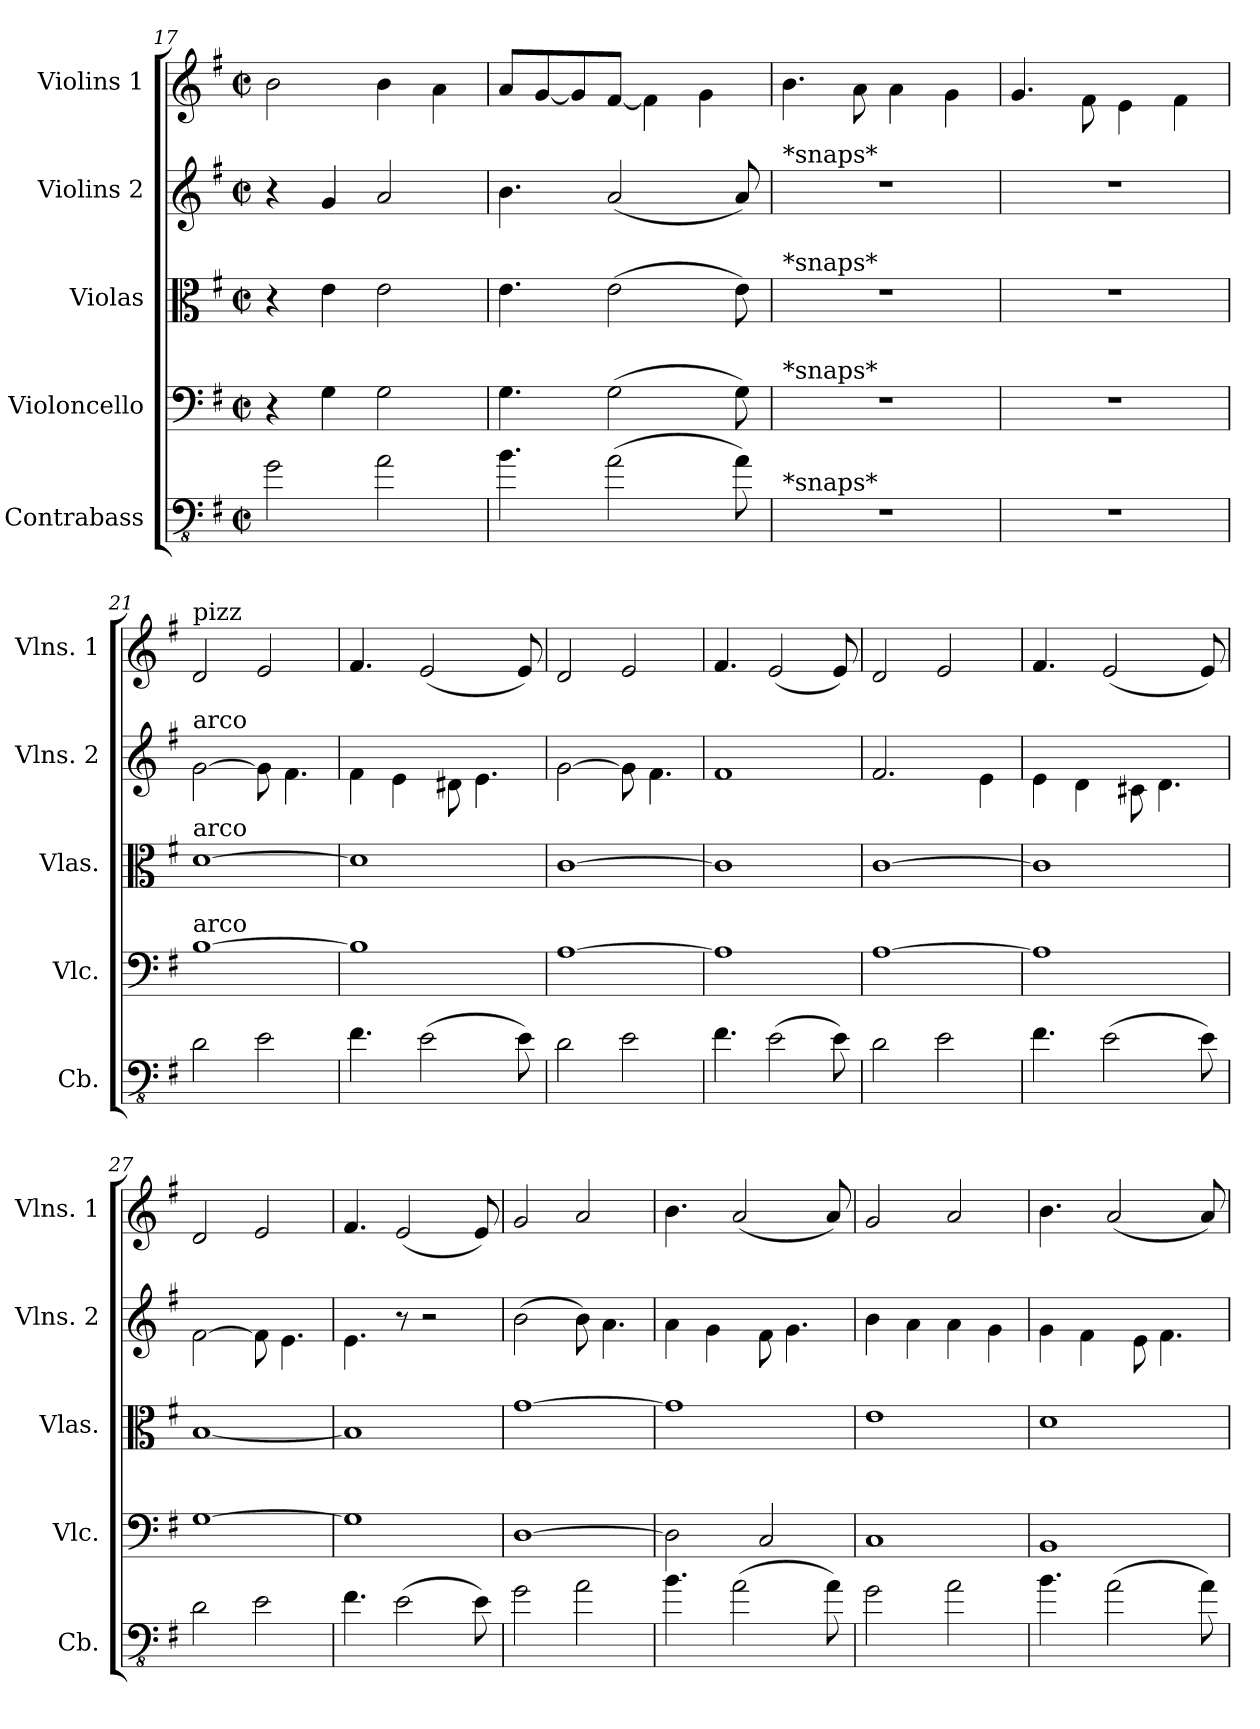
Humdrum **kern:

**kern	**kern	**kern	**kern	**kern
*part5	*part4	*part3	*part2	*part1
*staff5	*staff4	*staff3	*staff2	*staff1
*I"Contrabass	*I"Violoncello	*I"Violas	*I"Violins 2	*I"Violins 1
*I'Cb.	*I'Vlc.	*I'Vlas.	*I'Vlns. 2	*I'Vlns. 1
*clefFv4	*clefF4	*clefC3	*clefG2	*clefG2
*ITrd7c12	*	*	*	*
*k[f#]	*k[f#]	*k[f#]	*k[f#]	*k[f#]
*G:	*G:	*G:	*G:	*G:
*M2/2	*M2/2	*M2/2	*M2/2	*M2/2
*met(c|)	*met(c|)	*met(c|)	*met(c|)	*met(c|)
=17	=17	=17	=17	=17
2GG\	4r	4r	4r	2b\
.	4G\	4e\	4g/	.
2AA\	2G\	2e\	2a/	4b\
.	.	.	.	4a\
!!LO:PB:g=z
=18	=18	=18	=18	=18
4.BB\	4.G\	4.e\	4.b\	8a/L
.	.	.	.	[8g/
.	.	.	.	8g/]
(2AA\	(2G\	(2e\	(2a/	[8f#/J
.	.	.	.	4f#\]
.	.	.	.	4g\
8AA\)	8G\)	8e\)	8a/)	.
=19	=19	=19	=19	=19
!	!	!	!LO:TX:a:t=*snaps*	!
!	!	!LO:TX:a:t=*snaps*	!	!
!	!LO:TX:a:t=*snaps*	!	!	!
!LO:TX:a:t=*snaps*	!	!	!	!
1r	1r	1r	1r	4.b\
.	.	.	.	8a\
.	.	.	.	4a\
.	.	.	.	4g\
=20	=20	=20	=20	=20
1r	1r	1r	1r	4.g/
.	.	.	.	8f#\
.	.	.	.	4e\
.	.	.	.	4f#\
=21	=21	=21	=21	=21
!	!	!	!	!LO:TX:a:t=pizz
!	!	!	!LO:TX:a:t=arco	!
!	!	!LO:TX:a:t=arco	!	!
!	!LO:TX:a:t=arco	!	!	!
2DD\	[1B	[1d	[2g\	2d/
2EE\	.	.	8g\]	2e/
.	.	.	4.f#\	.
=22	=22	=22	=22	=22
4.FF#\	1B]	1d]	4f#\	4.f#/
.	.	.	4e\	.
(2EE\	.	.	.	(2e/
.	.	.	8d#X\	.
.	.	.	4.e\	.
8EE\)	.	.	.	8e/)
=23	=23	=23	=23	=23
2DD\	[1A	[1c	[2g\	2d/
2EE\	.	.	8g\]	2e/
.	.	.	4.f#\	.
=24	=24	=24	=24	=24
4.FF#\	1A]	1c]	1f#	4.f#/
(2EE\	.	.	.	(2e/
8EE\)	.	.	.	8e/)
=25	=25	=25	=25	=25
2DD\	[1A	[1c	2.f#/	2d/
2EE\	.	.	.	2e/
.	.	.	4e\	.
!!LO:LB:g=z
=26	=26	=26	=26	=26
4.FF#\	1A]	1c]	4e\	4.f#/
.	.	.	4d\	.
(2EE\	.	.	.	(2e/
.	.	.	8c#X\	.
.	.	.	4.d\	.
8EE\)	.	.	.	8e/)
=27	=27	=27	=27	=27
2DD\	[1G	[1B	[2f#\	2d/
2EE\	.	.	8f#\]	2e/
.	.	.	4.e\	.
=28	=28	=28	=28	=28
4.FF#\	1G]	1B]	4.e\	4.f#/
(2EE\	.	.	8r	(2e/
.	.	.	2r	.
8EE\)	.	.	.	8e/)
=29	=29	=29	=29	=29
2GG\	[1D	[1g	(2b\	2g/
2AA\	.	.	8b\)	2a/
.	.	.	4.a\	.
=30	=30	=30	=30	=30
4.BB\	2D\]	1g]	4a\	4.b\
.	.	.	4g\	.
(2AA\	.	.	.	(2a/
.	2C/	.	8f#\	.
.	.	.	4.g\	.
8AA\)	.	.	.	8a/)
=31	=31	=31	=31	=31
2GG\	1C	1e	4b\	2g/
.	.	.	4a\	.
2AA\	.	.	4a\	2a/
.	.	.	4g\	.
=32	=32	=32	=32	=32
4.BB\	1BB	1d	4g\	4.b\
.	.	.	4f#\	.
(2AA\	.	.	.	(2a/
.	.	.	8e\	.
.	.	.	4.f#\	.
8AA\)	.	.	.	8a/)
=	=	=	=	=
*-	*-	*-	*-	*-
